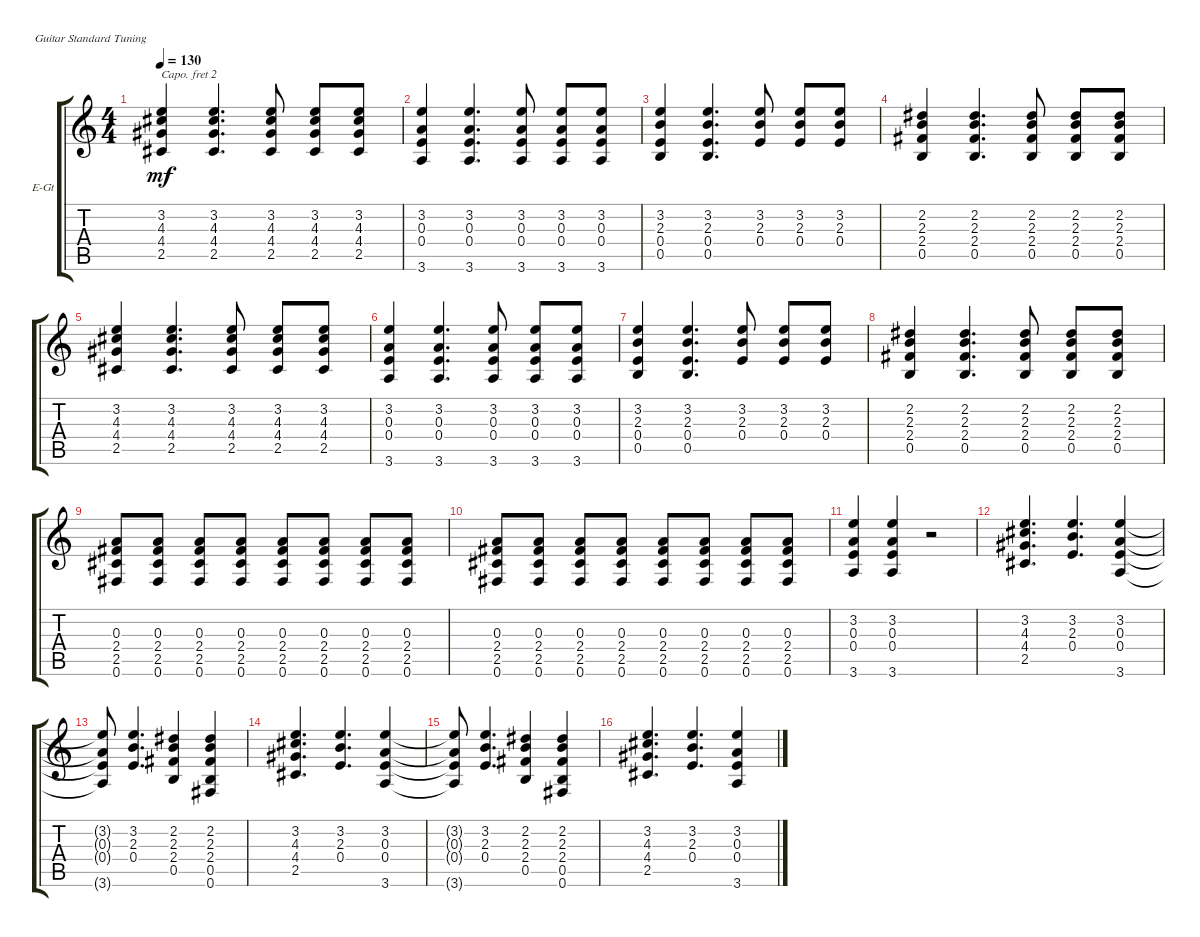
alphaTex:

\defaultSystemsLayout 4
\bracketExtendMode groupsimilarinstruments
\firstSystemTrackNameOrientation horizontal
\otherSystemsTrackNameOrientation horizontal
\track ("Electric Guitar" "E-Gt") {instrument distortionguitar}
\staff {score tabs}
\capo 2
\tuning (E4 B3 G3 D3 A2 E2)
\ts (4 4)
\tempo 130
\clef g2
\ks c
(2.5 4.4 4.3 3.2).4{dy mf} (2.5 4.4 4.3 3.2).4{d} (2.5 4.4 4.3 3.2).8 (2.5 4.4 4.3 3.2).8 (3.2 4.3 4.4 2.5).8 |
(3.6 0.4 0.3 3.2).4 (3.2 0.3 0.4 3.6).4{d} (3.6 0.4 0.3 3.2).8 (3.6 0.4 0.3 3.2).8 (3.6 0.4 0.3 3.2).8 |
(0.4 2.3 3.2 0.5).4 (0.4 2.3 3.2 0.5).4{d} (0.4 2.3 3.2).8 (0.4 2.3 3.2).8 (3.2 2.3 0.4).8 |
(0.5 2.4 2.3 2.2).4 (0.5 2.4 2.3 2.2).4{d} (0.5 2.4 2.3 2.2).8 (0.5 2.4 2.3 2.2).8 (2.2 2.3 2.4 0.5).8 |
(2.5 4.4 4.3 3.2).4 (2.5 4.4 4.3 3.2).4{d} (2.5 4.4 4.3 3.2).8 (2.5 4.4 4.3 3.2).8 (3.2 4.3 4.4 2.5).8 |
(3.6 0.4 0.3 3.2).4 (3.2 0.3 0.4 3.6).4{d} (3.6 0.4 0.3 3.2).8 (3.6 0.4 0.3 3.2).8 (3.6 0.4 0.3 3.2).8 |
(0.4 2.3 3.2 0.5).4 (0.4 2.3 3.2 0.5).4{d} (0.4 2.3 3.2).8 (0.4 2.3 3.2).8 (3.2 2.3 0.4).8 |
(0.5 2.4 2.3 2.2).4 (0.5 2.4 2.3 2.2).4{d} (0.5 2.4 2.3 2.2).8 (0.5 2.4 2.3 2.2).8 (2.2 2.3 2.4 0.5).8 |
(0.6 2.5 2.4 0.3).8 (0.6 2.5 2.4 0.3).8 (0.3 2.4 2.5 0.6).8 (0.6 2.5 2.4 0.3).8 (0.3 2.4 2.5 0.6).8 (0.6 2.5 2.4 0.3).8 (0.3 2.4 2.5 0.6).8 (0.6 2.5 2.4 0.3).8 |
(0.6 2.5 2.4 0.3).8 (0.6 2.5 2.4 0.3).8 (0.3 2.4 2.5 0.6).8 (0.6 2.5 2.4 0.3).8 (0.3 2.4 2.5 0.6).8 (0.6 2.5 2.4 0.3).8 (0.3 2.4 2.5 0.6).8 (0.6 2.5 2.4 0.3).8 |
(3.6 0.4 0.3 3.2).4 (3.2 0.3 0.4 3.6).4 r.2 |
(2.5 4.4 4.3 3.2).4{d} (3.2 2.3 0.4).4{d} (3.6 0.4 0.3 3.2).4 |
(3.2{t} 0.3{t} 0.4{t} 3.6{t}).8 (0.4 2.3 3.2).4{d} (0.5 2.4 2.3 2.2).4 (2.2 2.3 2.4 0.5 0.6).4 |
(2.5 4.4 4.3 3.2).4{d} (3.2 2.3 0.4).4{d} (3.6 0.4 0.3 3.2).4 |
(3.2{t} 0.3{t} 0.4{t} 3.6{t}).8 (0.4 2.3 3.2).4{d} (0.5 2.4 2.3 2.2).4 (2.2 2.3 2.4 0.5 0.6).4 |
(2.5 4.4 4.3 3.2).4{d} (3.2 2.3 0.4).4{d} (3.6 0.4 0.3 3.2).4
